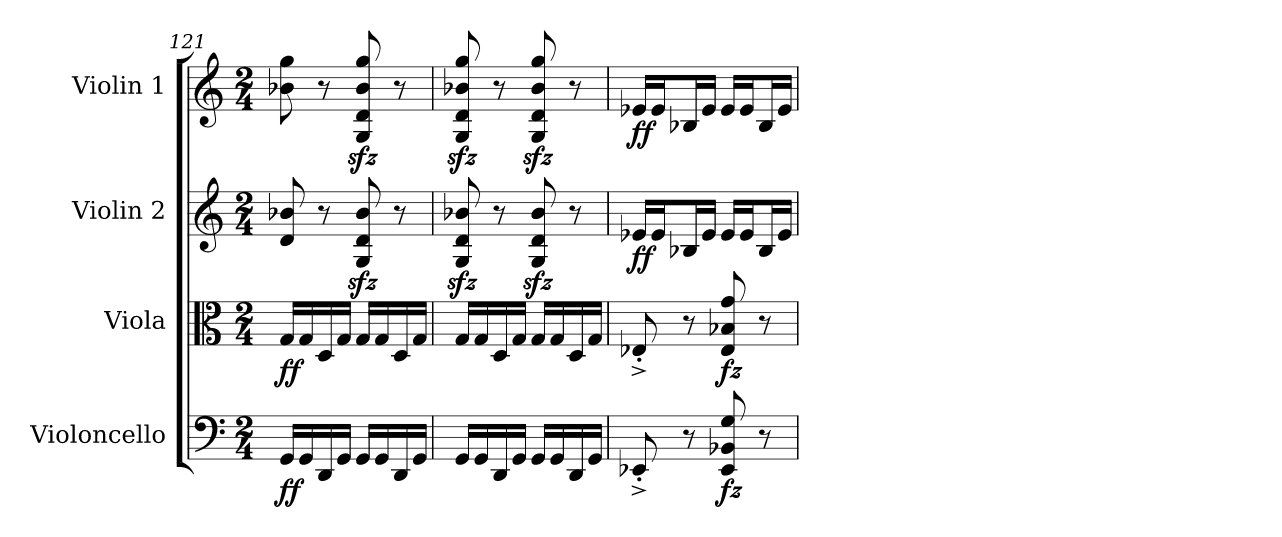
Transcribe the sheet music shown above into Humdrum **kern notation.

**kern	**dynam	**kern	**dynam	**kern	**dynam	**kern	**dynam
*part4	*part4	*part3	*part3	*part2	*part2	*part1	*part1
*staff4	*staff4	*staff3	*staff3	*staff2	*staff2	*staff1	*staff1
*I"Violoncello	*	*I"Viola	*	*I"Violin 2	*	*I"Violin 1	*
*I'Vc	*	*I'Vla	*	*I'Vln	*	*I'Vln	*
!!LO:LB:g=z
*clefF4	*	*clefC3	*	*clefG2	*	*clefG2	*
*k[]	*	*k[]	*	*k[]	*	*k[]	*
*M2/4	*	*M2/4	*	*M2/4	*	*M2/4	*
=121	=121	=121	=121	=121	=121	=121	=121
!	!LO:DY:b	!	!LO:DY:b	!	!LO:DY:b	!	!LO:DY:b
16GG/LL	ff	16G/LL	ff	8d/ 8b-X/	other-dynamics	8b-X\ 8gg\	other-dynamics
16GG/	.	16G/	.	.	.	.	.
16DD/	.	16D/	.	8r	.	8r	.
16GG/JJ	.	16G/JJ	.	.	.	.	.
16GG/LL	.	16G/LL	.	8G/zz< 8d/zz< 8b-/zz<	.	8G/zz< 8d/zz< 8b-/zz< 8gg/zz<	.
16GG/	.	16G/	.	.	.	.	.
16DD/	.	16D/	.	8r	.	8r	.
16GG/JJ	.	16G/JJ	.	.	.	.	.
=122	=122	=122	=122	=122	=122	=122	=122
16GG/LL	.	16G/LL	.	8G/zz< 8d/zz< 8b-X/zz<	.	8G/zz< 8d/zz< 8b-X/zz< 8gg/zz<	.
16GG/	.	16G/	.	.	.	.	.
16DD/	.	16D/	.	8r	.	8r	.
16GG/JJ	.	16G/JJ	.	.	.	.	.
16GG/LL	.	16G/LL	.	8G/zz< 8d/zz< 8b-/zz<	.	8G/zz< 8d/zz< 8b-/zz< 8gg/zz<	.
16GG/	.	16G/	.	.	.	.	.
16DD/	.	16D/	.	8r	.	8r	.
16GG/JJ	.	16G/JJ	.	.	.	.	.
!!LO:LB:g=z
=123	=123	=123	=123	=123	=123	=123	=123
!	!	!	!	!	!LO:DY:b	!	!LO:DY:b
8EE-X'^/	.	8E-X'^/	.	16e-X/LL	ff	16e-X/LL	ff
.	.	.	.	16e-/J	.	16e-/J	.
8r	.	8r	.	16B-X/L	.	16B-X/L	.
.	.	.	.	16e-/JJ	.	16e-/JJ	.
!	!LO:DY:b	!	!LO:DY:b	!	!	!	!
8EE-/ 8BB-X/ 8G/	fz	8E-/ 8B-X/ 8g/	fz	16e-/LL	.	16e-/LL	.
.	.	.	.	16e-/J	.	16e-/J	.
8r	.	8r	.	16B-/L	.	16B-/L	.
.	.	.	.	16e-/JJ	.	16e-/JJ	.
=	=	=	=	=	=	=	=
*-	*-	*-	*-	*-	*-	*-	*-
